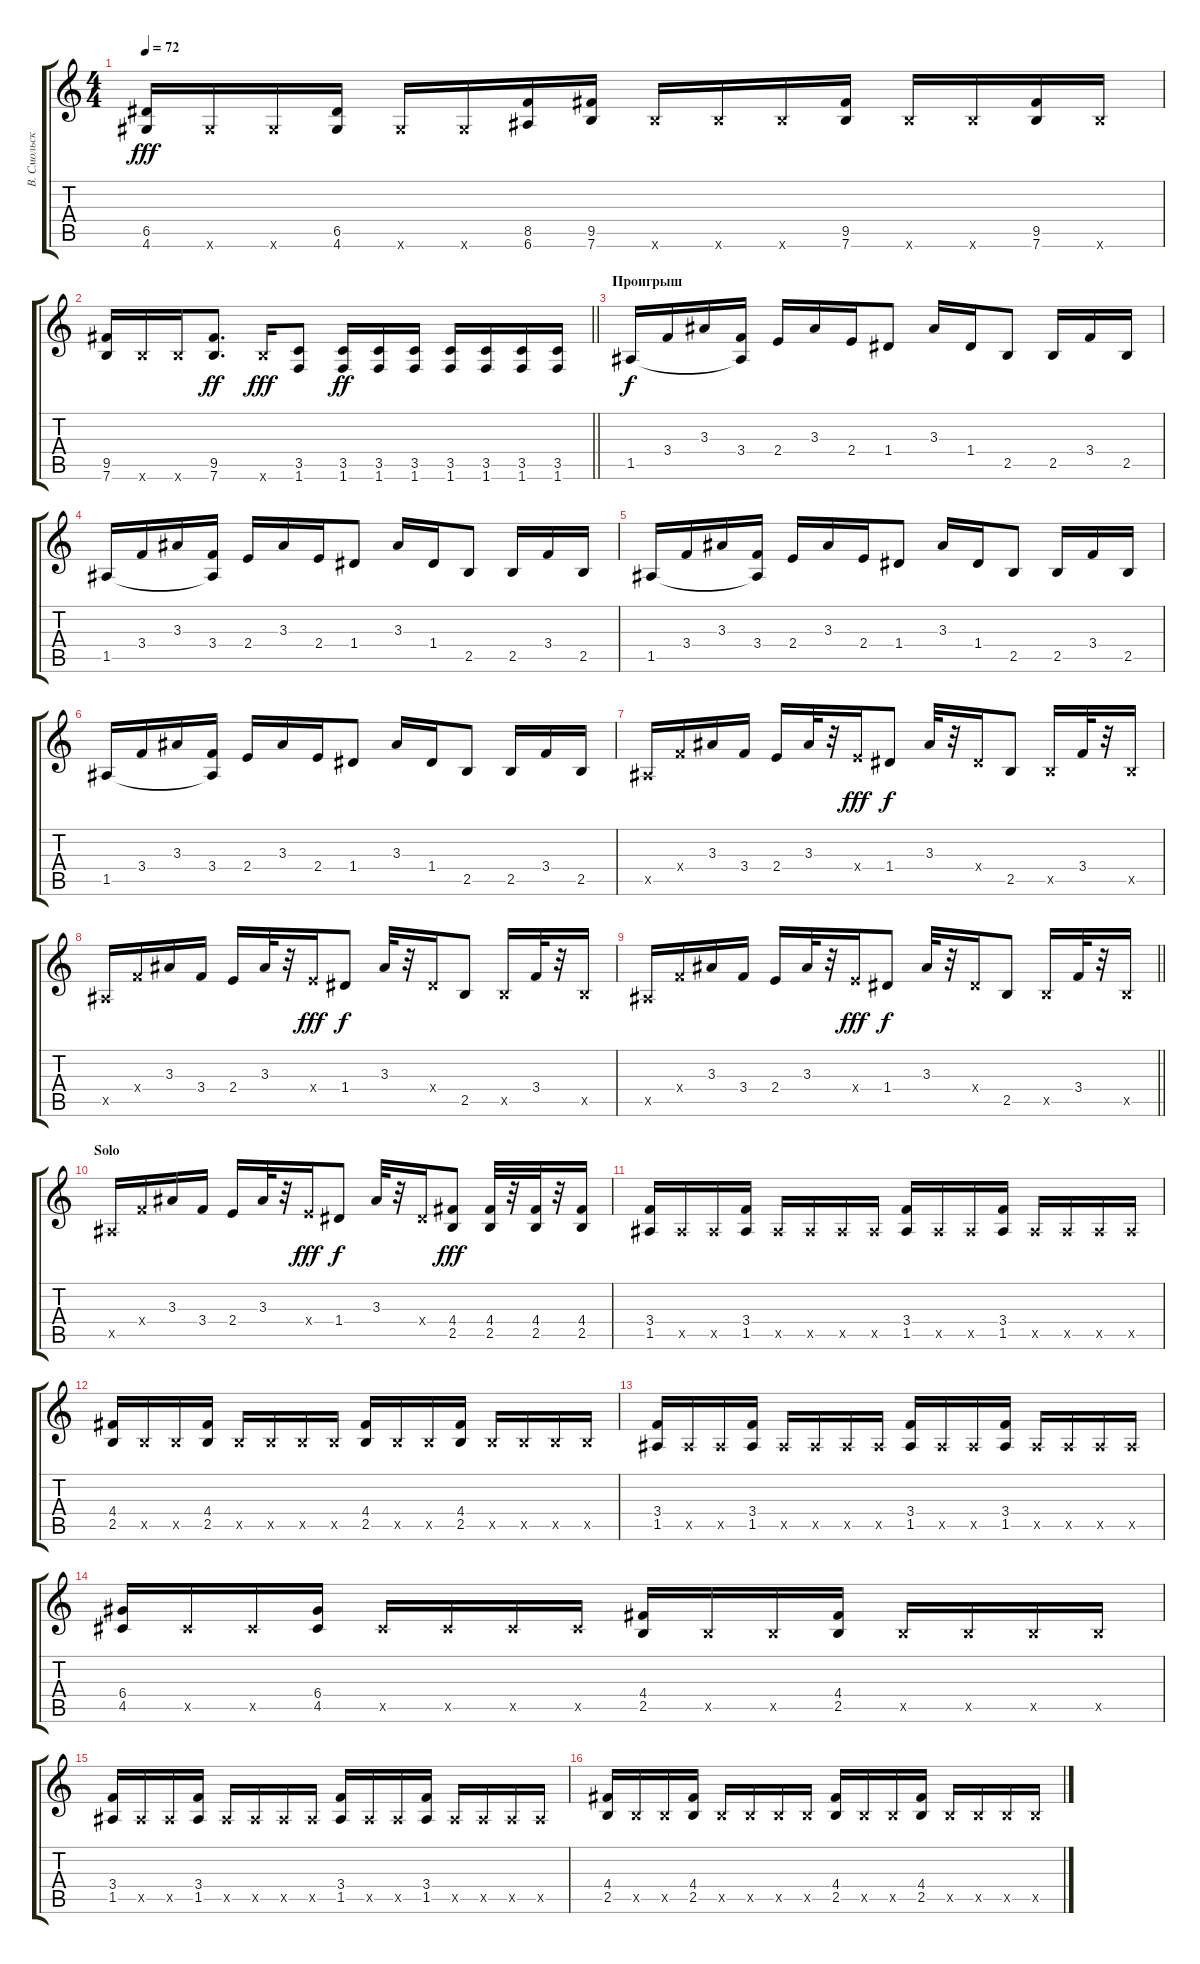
\track ("В. Смольский" "В. Смольск") {instrument distortionguitar}
\staff {score tabs}
\tuning (E4 B3 G3 D3 A2 E2) {hide}
\ts (4 4)
\tempo 72
\clef g2
\ks c
(6.5 4.6).16{dy fff} 4.6{x}.16 4.6{x}.16 (6.5 4.6).16 4.6{x}.16 4.6{x}.16 (8.5 6.6).16 (9.5 7.6).16 7.6{x}.16 7.6{x}.16 7.6{x}.16 (9.5 7.6).16 7.6{x}.16 7.6{x}.16 (9.5 7.6).16 7.6{x}.16 |
\barLineRight lightlight
(9.5 7.6).16 7.6{x}.16 7.6{x}.16 (9.5 7.6).8{d dy ff} 7.6{x}.16{dy fff} (3.5 1.6).8 (3.5 1.6).16{dy ff} (3.5 1.6).16 (3.5 1.6).16 (3.5 1.6).16 (3.5 1.6).16 (3.5 1.6).16 (3.5 1.6).16 |
\section ("" "Проигрыш")
1.5.16{dy f} 3.4.16 3.3.16 (3.4 1.5{t}).16 2.4.16 3.3.16 2.4.16 1.4.8 3.3.16 1.4.16 2.5.8 2.5.16 3.4.16 2.5.16 |
1.5.16 3.4.16 3.3.16 (3.4 1.5{t}).16 2.4.16 3.3.16 2.4.16 1.4.8 3.3.16 1.4.16 2.5.8 2.5.16 3.4.16 2.5.16 |
1.5.16 3.4.16 3.3.16 (3.4 1.5{t}).16 2.4.16 3.3.16 2.4.16 1.4.8 3.3.16 1.4.16 2.5.8 2.5.16 3.4.16 2.5.16 |
1.5.16 3.4.16 3.3.16 (3.4 1.5{t}).16 2.4.16 3.3.16 2.4.16 1.4.8 3.3.16 1.4.16 2.5.8 2.5.16 3.4.16 2.5.16 |
1.5{x}.16 3.4{x}.16 3.3.16 3.4.16 2.4.16 3.3.32 r.32 2.4{x}.16{dy fff} 1.4.8{dy f} 3.3.32 r.32 1.4{x}.16 2.5.8 2.5{x}.16 3.4.32 r.32 2.5{x}.16 |
1.5{x}.16 3.4{x}.16 3.3.16 3.4.16 2.4.16 3.3.32 r.32 2.4{x}.16{dy fff} 1.4.8{dy f} 3.3.32 r.32 1.4{x}.16 2.5.8 2.5{x}.16 3.4.32 r.32 2.5{x}.16 |
\barLineRight lightlight
1.5{x}.16 3.4{x}.16 3.3.16 3.4.16 2.4.16 3.3.32 r.32 2.4{x}.16{dy fff} 1.4.8{dy f} 3.3.32 r.32 1.4{x}.16 2.5.8 2.5{x}.16 3.4.32 r.32 2.5{x}.16 |
\section ("" "Solo")
1.5{x}.16 3.4{x}.16 3.3.16 3.4.16 2.4.16 3.3.32 r.32 2.4{x}.16{dy fff} 1.4.8{dy f} 3.3.32 r.32 1.4{x}.16 (4.4 2.5).8{dy fff} (4.4 2.5).32 r.32 (4.4 2.5).32 r.32 (4.4 2.5).16 |
(3.4 1.5).16 1.5{x}.16 1.5{x}.16 (3.4 1.5).16 1.5{x}.16 1.5{x}.16 1.5{x}.16 1.5{x}.16 (3.4 1.5).16 1.5{x}.16 1.5{x}.16 (3.4 1.5).16 1.5{x}.16 1.5{x}.16 1.5{x}.16 1.5{x}.16 |
(4.4 2.5).16 2.5{x}.16 2.5{x}.16 (4.4 2.5).16 2.5{x}.16 2.5{x}.16 2.5{x}.16 2.5{x}.16 (4.4 2.5).16 2.5{x}.16 2.5{x}.16 (4.4 2.5).16 2.5{x}.16 2.5{x}.16 2.5{x}.16 2.5{x}.16 |
(3.4 1.5).16 1.5{x}.16 1.5{x}.16 (3.4 1.5).16 1.5{x}.16 1.5{x}.16 1.5{x}.16 1.5{x}.16 (3.4 1.5).16 1.5{x}.16 1.5{x}.16 (3.4 1.5).16 1.5{x}.16 1.5{x}.16 1.5{x}.16 1.5{x}.16 |
(6.4 4.5).16 4.5{x}.16 4.5{x}.16 (6.4 4.5).16 4.5{x}.16 4.5{x}.16 4.5{x}.16 4.5{x}.16 (4.4 2.5).16 2.5{x}.16 2.5{x}.16 (4.4 2.5).16 2.5{x}.16 2.5{x}.16 2.5{x}.16 2.5{x}.16 |
(3.4 1.5).16 1.5{x}.16 1.5{x}.16 (3.4 1.5).16 1.5{x}.16 1.5{x}.16 1.5{x}.16 1.5{x}.16 (3.4 1.5).16 1.5{x}.16 1.5{x}.16 (3.4 1.5).16 1.5{x}.16 1.5{x}.16 1.5{x}.16 1.5{x}.16 |
(4.4 2.5).16 2.5{x}.16 2.5{x}.16 (4.4 2.5).16 2.5{x}.16 2.5{x}.16 2.5{x}.16 2.5{x}.16 (4.4 2.5).16 2.5{x}.16 2.5{x}.16 (4.4 2.5).16 2.5{x}.16 2.5{x}.16 2.5{x}.16 2.5{x}.16
